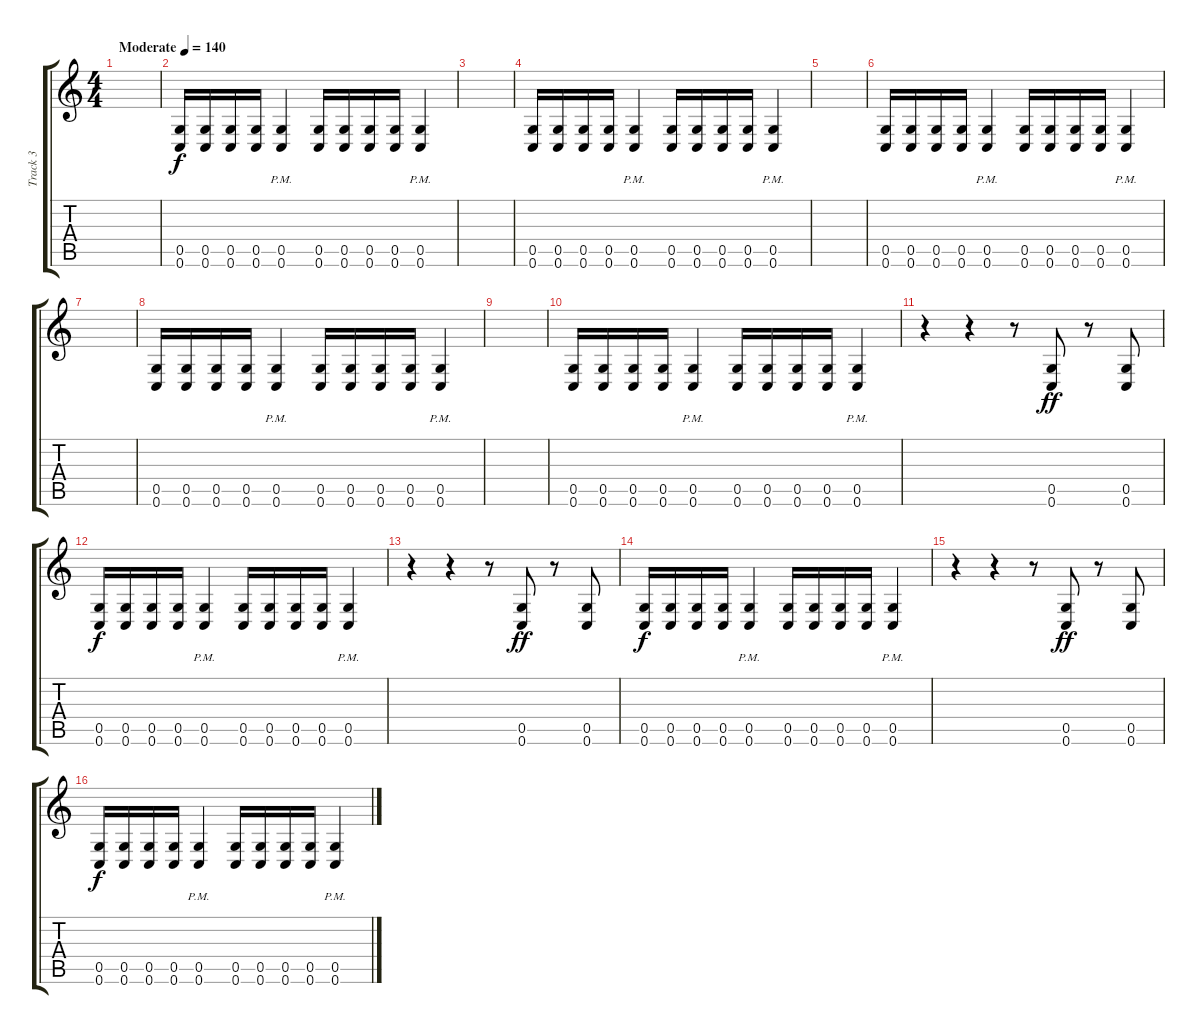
\track ("Track 3" "Track 3") {instrument distortionguitar}
\staff {score tabs}
\tuning (D4 A3 F3 C3 G2 C2) {hide}
\ts (4 4)
\tempo (140 "Moderate")
\clef g2
\ks c
|
(0.5 0.6).16 (0.5 0.6).16 (0.5 0.6).16 (0.5 0.6).16 (0.5{pm} 0.6{pm}).4 (0.5 0.6).16 (0.5 0.6).16 (0.5 0.6).16 (0.5 0.6).16 (0.5{pm} 0.6{pm}).4 |
|
(0.5 0.6).16 (0.5 0.6).16 (0.5 0.6).16 (0.5 0.6).16 (0.5{pm} 0.6{pm}).4 (0.5 0.6).16 (0.5 0.6).16 (0.5 0.6).16 (0.5 0.6).16 (0.5{pm} 0.6{pm}).4 |
|
(0.5 0.6).16 (0.5 0.6).16 (0.5 0.6).16 (0.5 0.6).16 (0.5{pm} 0.6{pm}).4 (0.5 0.6).16 (0.5 0.6).16 (0.5 0.6).16 (0.5 0.6).16 (0.5{pm} 0.6{pm}).4 |
|
(0.5 0.6).16 (0.5 0.6).16 (0.5 0.6).16 (0.5 0.6).16 (0.5{pm} 0.6{pm}).4 (0.5 0.6).16 (0.5 0.6).16 (0.5 0.6).16 (0.5 0.6).16 (0.5{pm} 0.6{pm}).4 |
|
(0.5 0.6).16 (0.5 0.6).16 (0.5 0.6).16 (0.5 0.6).16 (0.5{pm} 0.6{pm}).4 (0.5 0.6).16 (0.5 0.6).16 (0.5 0.6).16 (0.5 0.6).16 (0.5{pm} 0.6{pm}).4 |
r.4 r.4 r.8 (0.5 0.6).8{dy ff} r.8 (0.5 0.6).8 |
(0.5 0.6).16{dy f} (0.5 0.6).16 (0.5 0.6).16 (0.5 0.6).16 (0.5{pm} 0.6{pm}).4 (0.5 0.6).16 (0.5 0.6).16 (0.5 0.6).16 (0.5 0.6).16 (0.5{pm} 0.6{pm}).4 |
r.4 r.4 r.8 (0.5 0.6).8{dy ff} r.8 (0.5 0.6).8 |
(0.5 0.6).16{dy f} (0.5 0.6).16 (0.5 0.6).16 (0.5 0.6).16 (0.5{pm} 0.6{pm}).4 (0.5 0.6).16 (0.5 0.6).16 (0.5 0.6).16 (0.5 0.6).16 (0.5{pm} 0.6{pm}).4 |
r.4 r.4 r.8 (0.5 0.6).8{dy ff} r.8 (0.5 0.6).8 |
(0.5 0.6).16{dy f} (0.5 0.6).16 (0.5 0.6).16 (0.5 0.6).16 (0.5{pm} 0.6{pm}).4 (0.5 0.6).16 (0.5 0.6).16 (0.5 0.6).16 (0.5 0.6).16 (0.5{pm} 0.6{pm}).4
